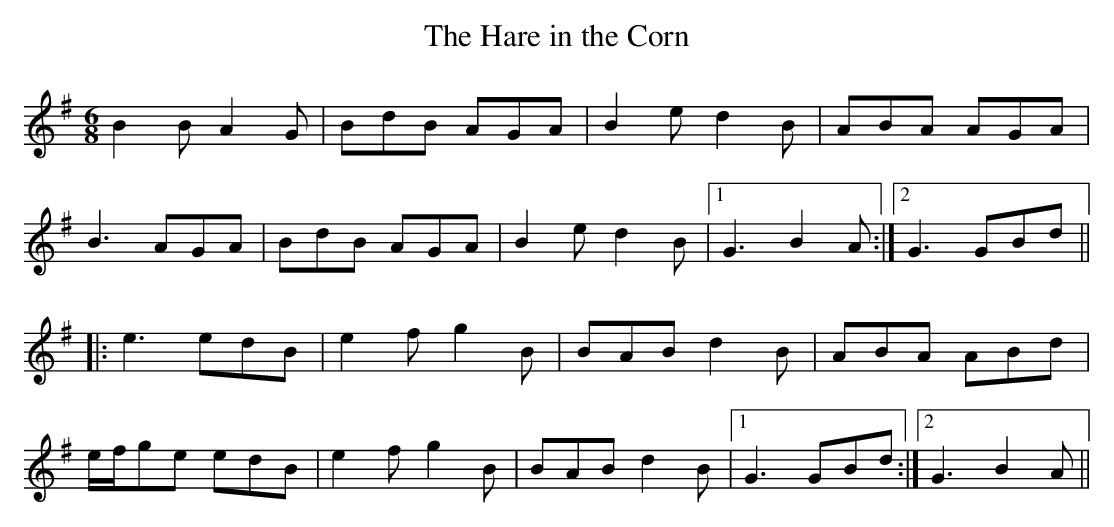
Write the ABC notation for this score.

X:1
T:Hare in the Corn, The
M:6/8
L:1/8
K:G
B2B A2G | BdB AGA | B2e d2B | ABA AGA |
B3 AGA | BdB AGA | B2e d2B |1 G3 B2A :|2 G3 GBd ||
|: e3 edB | e2f g2B | BAB d2B | ABA ABd |
e/f/ge edB | e2f g2B | BAB d2B |1 G3 GBd :|2 G3 B2A ||
